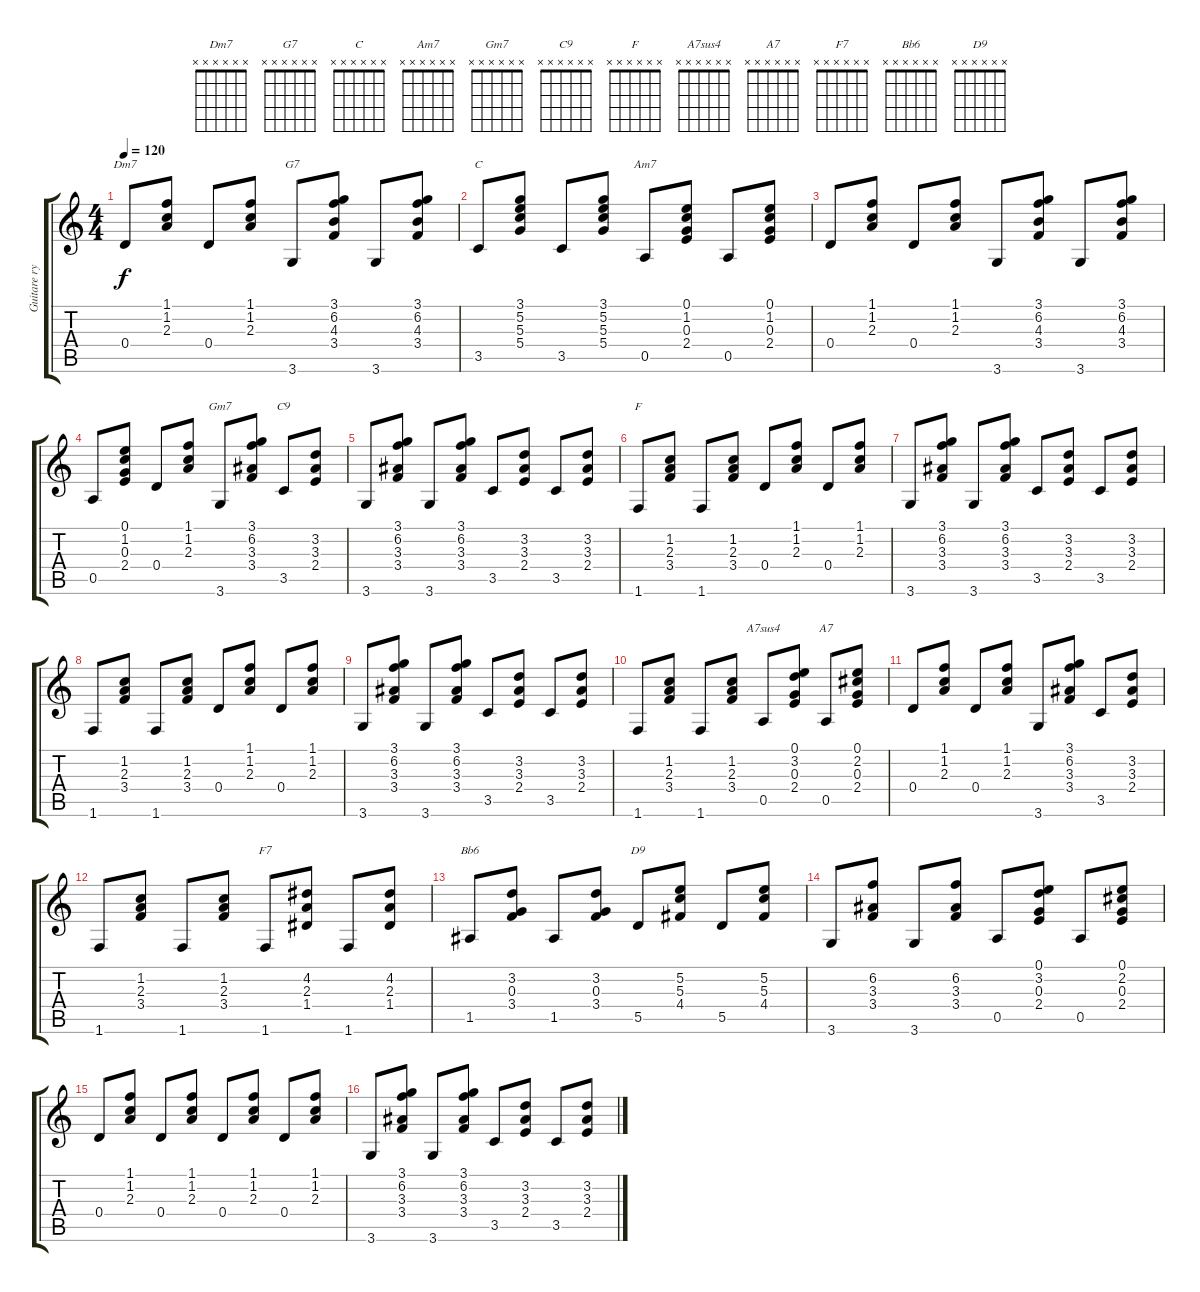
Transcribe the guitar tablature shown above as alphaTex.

\track ("Guitare rythm." "Guitare ry") {instrument acousticguitarsteel}
\staff {score tabs}
\tuning (E4 B3 G3 D3 A2 E2) {hide}
\chord ("Dm7" x x x x x x) {firstfret 0}
\chord ("G7" x x x x x x) {firstfret 0}
\chord ("C" x x x x x x) {firstfret 0}
\chord ("Am7" x x x x x x) {firstfret 0}
\chord ("Gm7" x x x x x x) {firstfret 0}
\chord ("C9" x x x x x x) {firstfret 0}
\chord ("F" x x x x x x) {firstfret 0}
\chord ("A7sus4" x x x x x x) {firstfret 0}
\chord ("A7" x x x x x x) {firstfret 0}
\chord ("F7" x x x x x x) {firstfret 0}
\chord ("Bb6" x x x x x x) {firstfret 0}
\chord ("D9" x x x x x x) {firstfret 0}
\ts (4 4)
\tempo 120
\clef g2
\ks c
0.4.8{ch "Dm7" dy f} (1.1 1.2 2.3).8 0.4.8 (1.1 1.2 2.3).8 3.6.8{ch "G7"} (3.1 6.2 4.3 3.4).8 3.6.8 (3.1 6.2 4.3 3.4).8 |
3.5.8{ch "C"} (3.1 5.2 5.3 5.4).8 3.5.8 (3.1 5.2 5.3 5.4).8 0.5.8{ch "Am7"} (0.1 1.2 0.3 2.4).8 0.5.8 (0.1 1.2 0.3 2.4).8 |
0.4.8 (1.1 1.2 2.3).8 0.4.8 (1.1 1.2 2.3).8 3.6.8 (3.1 6.2 4.3 3.4).8 3.6.8 (3.1 6.2 4.3 3.4).8 |
0.5.8 (0.1 1.2 0.3 2.4).8 0.4.8 (1.1 1.2 2.3).8 3.6.8{ch "Gm7"} (3.1 6.2 3.3 3.4).8 3.5.8{ch "C9"} (3.2 3.3 2.4).8 |
3.6.8 (3.1 6.2 3.3 3.4).8 3.6.8 (3.1 6.2 3.3 3.4).8 3.5.8 (3.2 3.3 2.4).8 3.5.8 (3.2 3.3 2.4).8 |
1.6.8{ch "F"} (1.2 2.3 3.4).8 1.6.8 (1.2 2.3 3.4).8 0.4.8 (1.1 1.2 2.3).8 0.4.8 (1.1 1.2 2.3).8 |
3.6.8 (3.1 6.2 3.3 3.4).8 3.6.8 (3.1 6.2 3.3 3.4).8 3.5.8 (3.2 3.3 2.4).8 3.5.8 (3.2 3.3 2.4).8 |
1.6.8 (1.2 2.3 3.4).8 1.6.8 (1.2 2.3 3.4).8 0.4.8 (1.1 1.2 2.3).8 0.4.8 (1.1 1.2 2.3).8 |
3.6.8 (3.1 6.2 3.3 3.4).8 3.6.8 (3.1 6.2 3.3 3.4).8 3.5.8 (3.2 3.3 2.4).8 3.5.8 (3.2 3.3 2.4).8 |
1.6.8 (1.2 2.3 3.4).8 1.6.8 (1.2 2.3 3.4).8 0.5.8{ch "A7sus4"} (0.1 3.2 0.3 2.4).8 0.5.8{ch "A7"} (0.1 2.2 0.3 2.4).8 |
0.4.8 (1.1 1.2 2.3).8 0.4.8 (1.1 1.2 2.3).8 3.6.8 (3.1 6.2 3.3 3.4).8 3.5.8 (3.2 3.3 2.4).8 |
1.6.8 (1.2 2.3 3.4).8 1.6.8 (1.2 2.3 3.4).8 1.6.8{ch "F7"} (4.2 2.3 1.4).8 1.6.8 (4.2 2.3 1.4).8 |
1.5.8{ch "Bb6"} (3.2 0.3 3.4).8 1.5.8 (3.2 0.3 3.4).8 5.5.8{ch "D9"} (5.2 5.3 4.4).8 5.5.8 (5.2 5.3 4.4).8 |
3.6.8 (6.2 3.3 3.4).8 3.6.8 (6.2 3.3 3.4).8 0.5.8 (0.1 3.2 0.3 2.4).8 0.5.8 (0.1 2.2 0.3 2.4).8 |
0.4.8 (1.1 1.2 2.3).8 0.4.8 (1.1 1.2 2.3).8 0.4.8 (1.1 1.2 2.3).8 0.4.8 (1.1 1.2 2.3).8 |
3.6.8 (3.1 6.2 3.3 3.4).8 3.6.8 (3.1 6.2 3.3 3.4).8 3.5.8 (3.2 3.3 2.4).8 3.5.8 (3.2 3.3 2.4).8
